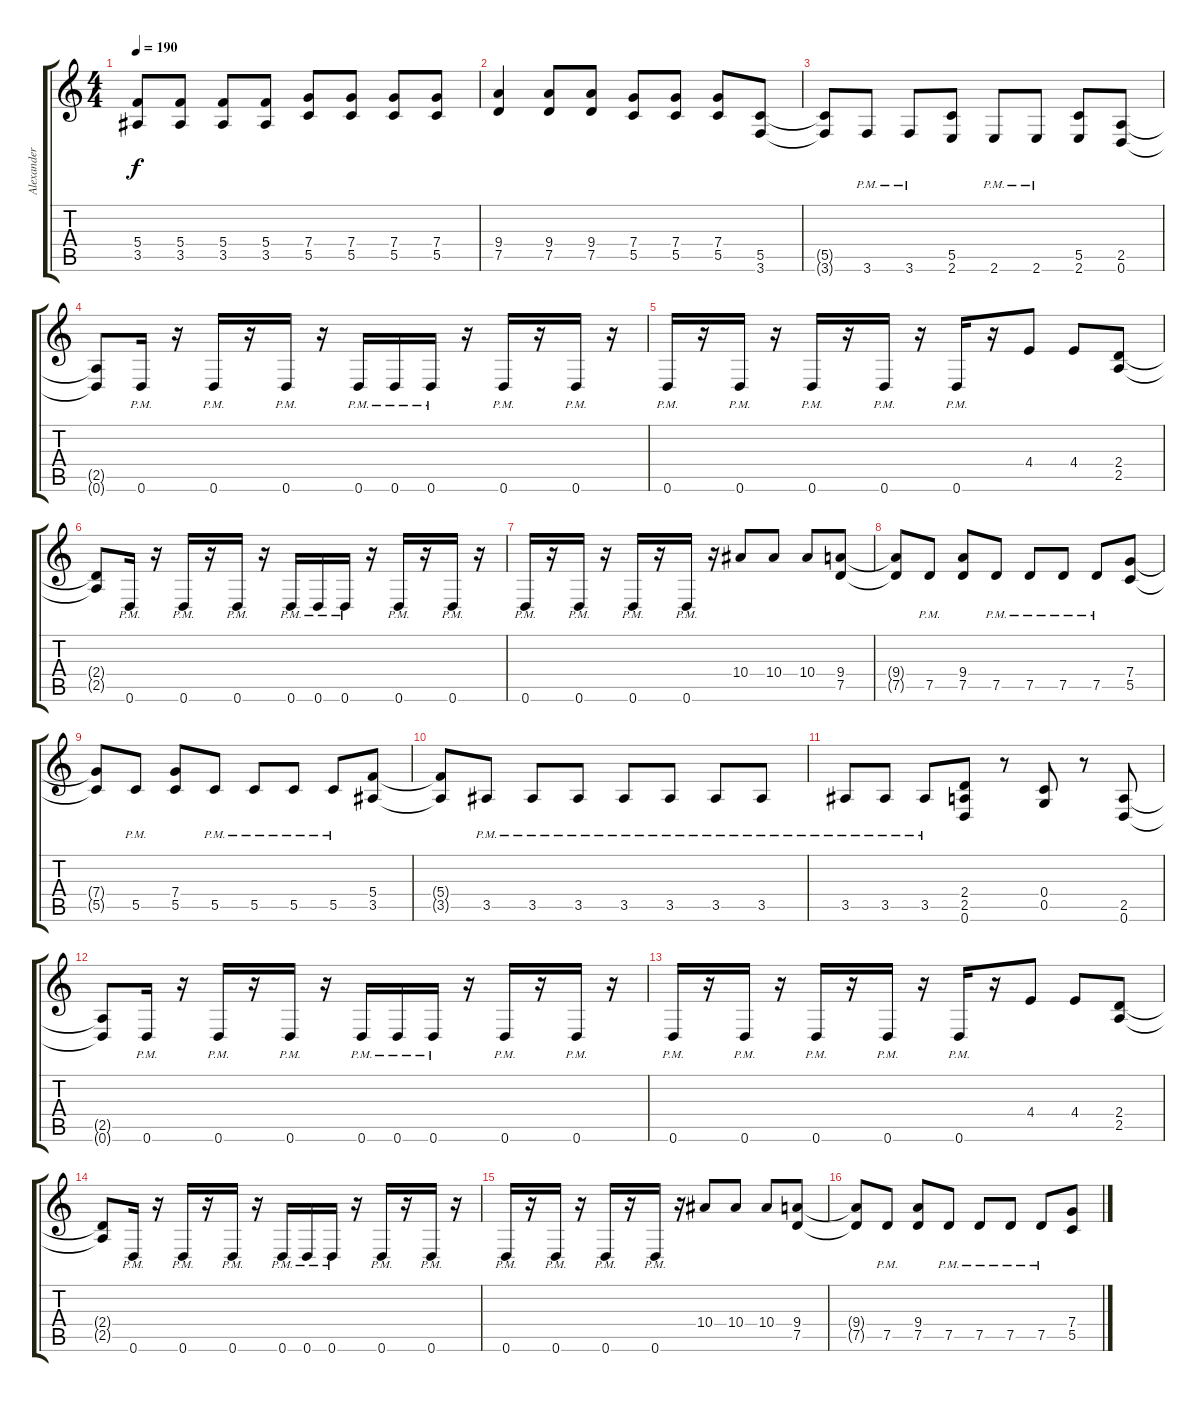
\track ("Alexander Kuoppala" "Alexander ") {instrument distortionguitar}
\staff {score tabs}
\tuning (D4 A3 F3 C3 G2 D2) {hide}
\ts (4 4)
\tempo 190
\clef g2
\ks c
(5.4{t} 3.5{t}).8{dy f} (5.4 3.5).8 (5.4 3.5).8 (5.4 3.5).8 (7.4 5.5).8 (7.4 5.5).8 (7.4 5.5).8 (7.4 5.5).8 |
(9.4 7.5).4 (9.4 7.5).8 (9.4 7.5).8 (7.4 5.5).8 (7.4 5.5).8 (7.4 5.5).8 (5.5 3.6).8 |
(5.5{t} 3.6{t}).8 3.6{pm}.8 3.6{pm}.8 (5.5 2.6).8 2.6{pm}.8 2.6{pm}.8 (5.5 2.6).8 (2.5 0.6).8 |
(2.5{t} 0.6{t}).8 0.6{pm}.16 r.16 0.6{pm}.16 r.16 0.6{pm}.16 r.16 0.6{pm}.16 0.6{pm}.16 0.6{pm}.16 r.16 0.6{pm}.16 r.16 0.6{pm}.16 r.16 |
0.6{pm}.16 r.16 0.6{pm}.16 r.16 0.6{pm}.16 r.16 0.6{pm}.16 r.16 0.6{pm}.16 r.16 4.4.8 4.4.8 (2.4 2.5).8 |
(2.4{t} 2.5{t}).8 0.6{pm}.16 r.16 0.6{pm}.16 r.16 0.6{pm}.16 r.16 0.6{pm}.16 0.6{pm}.16 0.6{pm}.16 r.16 0.6{pm}.16 r.16 0.6{pm}.16 r.16 |
0.6{pm}.16 r.16 0.6{pm}.16 r.16 0.6{pm}.16 r.16 0.6{pm}.16 r.16 10.4.8 10.4.8 10.4.8 (9.4 7.5).8 |
(9.4{t} 7.5{t}).8 7.5{pm}.8 (9.4 7.5).8 7.5{pm}.8 7.5{pm}.8 7.5{pm}.8 7.5{pm}.8 (7.4 5.5).8 |
(7.4{t} 5.5{t}).8 5.5{pm}.8 (7.4 5.5).8 5.5{pm}.8 5.5{pm}.8 5.5{pm}.8 5.5{pm}.8 (5.4 3.5).8 |
(5.4{t} 3.5{t}).8 3.5{pm}.8 3.5{pm}.8 3.5{pm}.8 3.5{pm}.8 3.5{pm}.8 3.5{pm}.8 3.5{pm}.8 |
3.5{pm}.8 3.5{pm}.8 3.5{pm}.8 (2.4 2.5 0.6).8 r.8 (0.4 0.5).8 r.8 (2.5 0.6).8 |
(2.5{t} 0.6{t}).8 0.6{pm}.16 r.16 0.6{pm}.16 r.16 0.6{pm}.16 r.16 0.6{pm}.16 0.6{pm}.16 0.6{pm}.16 r.16 0.6{pm}.16 r.16 0.6{pm}.16 r.16 |
0.6{pm}.16 r.16 0.6{pm}.16 r.16 0.6{pm}.16 r.16 0.6{pm}.16 r.16 0.6{pm}.16 r.16 4.4.8 4.4.8 (2.4 2.5).8 |
(2.4{t} 2.5{t}).8 0.6{pm}.16 r.16 0.6{pm}.16 r.16 0.6{pm}.16 r.16 0.6{pm}.16 0.6{pm}.16 0.6{pm}.16 r.16 0.6{pm}.16 r.16 0.6{pm}.16 r.16 |
0.6{pm}.16 r.16 0.6{pm}.16 r.16 0.6{pm}.16 r.16 0.6{pm}.16 r.16 10.4.8 10.4.8 10.4.8 (9.4 7.5).8 |
(9.4{t} 7.5{t}).8 7.5{pm}.8 (9.4 7.5).8 7.5{pm}.8 7.5{pm}.8 7.5{pm}.8 7.5{pm}.8 (7.4 5.5).8
